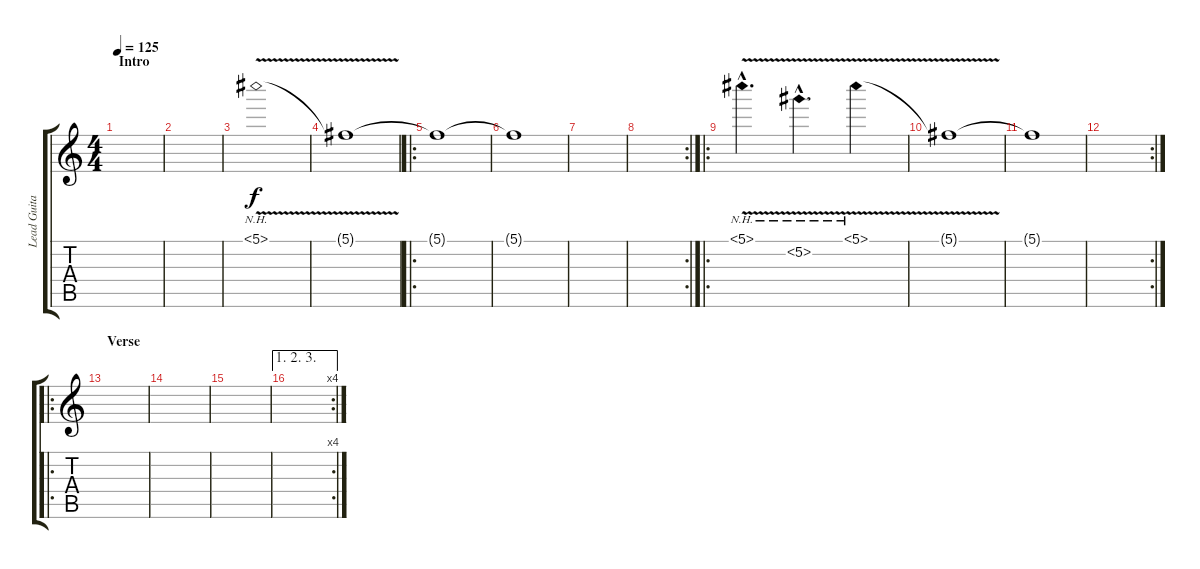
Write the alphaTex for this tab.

\track ("Lead Guitar" "Lead Guita") {instrument overdrivenguitar}
\staff {score tabs}
\tuning (Db4 Ab3 E3 B2 Gb2 B1) {hide}
\ts (4 4)
\section ("" "Intro")
\tempo 125
\clef g2
\ks c
|
|
5.1{nh v}.1 |
5.1{t}.1 |
\ro
5.1{t}.1 |
5.1{t}.1{volume 0} |
|
\rc 2
|
\ro
5.1{nh v hac}.4{d} 5.2{nh v hac}.4{d} 5.1{nh v}.4 |
5.1{t}.1 |
5.1{t}.1 |
\rc 2
|
\ro
\section ("" "Verse")
|
|
|
\ae (1 2 3)
\rc 4
